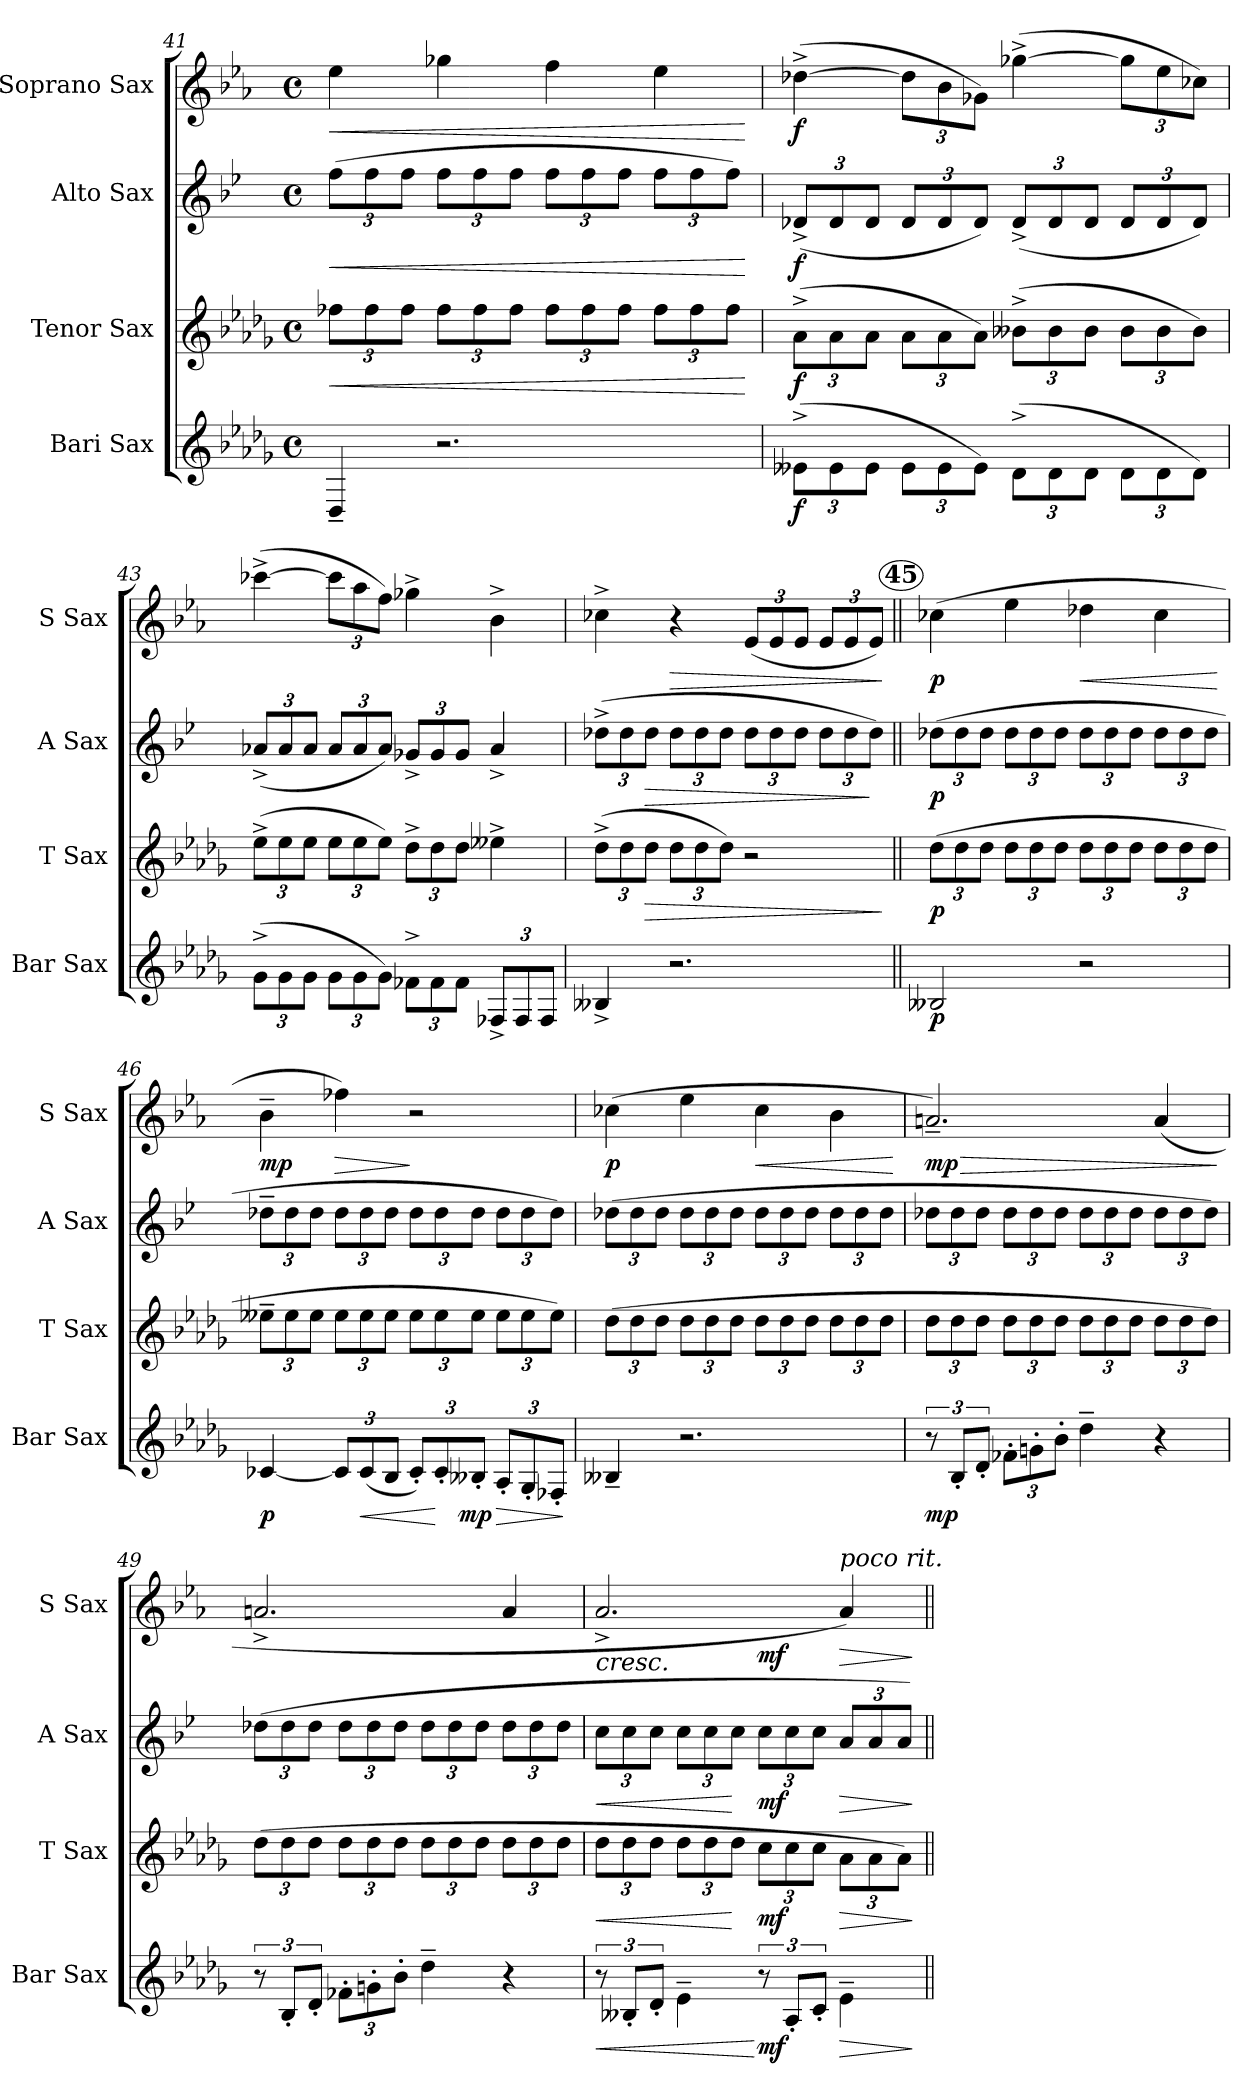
**kern	**dynam	**kern	**dynam	**kern	**dynam	**kern	**dynam
*part4	*part4	*part3	*part3	*part2	*part2	*part1	*part1
*staff4	*staff4	*staff3	*staff3	*staff2	*staff2	*staff1	*staff1
*I"Bari Sax	*	*I"Tenor Sax	*	*I"Alto Sax	*	*I"Soprano Sax	*
*I'Bar Sax	*	*I'T Sax	*	*I'A Sax	*	*I'S Sax	*
!!LO:PB:g=z
*clefG2	*	*clefG2	*	*clefG2	*	*clefG2	*
*ITrd12c21	*	*ITrd8c14	*	*ITrd5c9	*	*ITrd1c2	*
*k[b-e-a-d-g-]	*	*k[b-e-a-d-g-]	*	*k[b-e-a-d-g-]	*	*k[b-e-a-d-g-]	*
*D-:	*	*D-:	*	*D-:	*	*D-:	*
*M4/4	*	*M4/4	*	*M4/4	*	*M4/4	*
*met(c)	*	*met(c)	*	*met(c)	*	*met(c)	*
=41	=41	=41	=41	=41	=41	=41	=41
!	!	!	!LO:HP:b	!	!LO:HP:b	!	!LO:HP:b
4DD-~</	.	12f-X\L	<	(>12a-\L	<	4dd-\	<
.	.	12f-\	.	12a-\	.	.	.
.	.	12f-\J	.	12a-\J	.	.	.
2.r	.	12f-\L	.	12a-\L	.	4ff-X\	.
.	.	12f-\	.	12a-\	.	.	.
.	.	12f-\J	.	12a-\J	.	.	.
.	.	12f-\L	.	12a-\L	.	4ee-\	.
.	.	12f-\	.	12a-\	.	.	.
.	.	12f-\J	.	12a-\J	.	.	.
.	.	12f-\L	.	12a-\L	.	4dd-\	.
.	.	12f-\	.	12a-\	.	.	.
.	.	12f-\J	.	12a-\J)	.	.	.
.	.	.	[	.	[	.	[
=42	=42	=42	=42	=42	=42	=42	=42
!	!LO:DY:b	!	!LO:DY:b	!	!LO:DY:b	!	!LO:DY:b
(>12E--X^>\L	f	(>12A-^>\L	f	(<12F-X^</L	f	(>[4cc-X^>\	f
12E--\	.	12A-\	.	12F-/	.	.	.
12E--\J	.	12A-\J	.	12F-/J	.	.	.
12E--\L	.	12A-\L	.	12F-/L	.	12cc-\L]	.
12E--\	.	12A-\	.	12F-/	.	12a-\	.
12E--\J)	.	12A-\J)	.	12F-/J)	.	12f-X\J)	.
(>12D-^>\L	.	(>12B--X^>\L	.	(<12F-^</L	.	(>[4ff-X^>\	.
12D-\	.	12B--\	.	12F-/	.	.	.
12D-\J	.	12B--\J	.	12F-/J	.	.	.
12D-\L	.	12B--\L	.	12F-/L	.	12ff-\L]	.
12D-\	.	12B--\	.	12F-/	.	12dd-\	.
12D-\J)	.	12B--\J)	.	12F-/J)	.	12b--X\J)	.
=43	=43	=43	=43	=43	=43	=43	=43
(>12G-^>\L	.	(>12e-^>\L	.	(<12c-X^</L	.	(>[4bb--X^>\	.
12G-\	.	12e-\	.	12c-/	.	.	.
12G-\J	.	12e-\J	.	12c-/J	.	.	.
12G-\L	.	12e-\L	.	12c-/L	.	12bb--\L]	.
12G-\	.	12e-\	.	12c-/	.	12gg-\	.
12G-\J)	.	12e-\J)	.	12c-/J)	.	12ee-\J)	.
12F-X^>\L	.	12d-^>\L	.	12B--X^</L	.	4ff-X^>\	.
12F-\	.	12d-\	.	12B--/	.	.	.
12F-\J	.	12d-\J	.	12B--/J	.	.	.
12FF-X^</L	.	4e--X^>\	.	4c-^</	.	4a-^>\	.
12FF-/	.	.	.	.	.	.	.
12FF-/J	.	.	.	.	.	.	.
=44	=44	=44	=44	=44	=44	=44	=44
4BB--X^</	.	(>12d-^>\L	.	(>12f-X^>\L	.	4b--X^>\	.
.	.	12d-\	.	12f-\	.	.	.
!	!	!	!LO:HP:b	!	!LO:HP:b	!	!
.	.	12d-\J	>	12f-\J	>	.	.
!	!	!	!	!	!	!	!LO:HP:b
2.r	.	12d-\L	.	12f-\L	.	4r	>
.	.	12d-\	.	12f-\	.	.	.
.	.	12d-\J)	.	12f-\J	.	.	.
.	.	2r	.	12f-\L	.	(<12d-/L	.
.	.	.	.	12f-\	.	12d-/	.
.	.	.	.	12f-\J	.	12d-/J	.
.	.	.	.	12f-\L	.	12d-/L	.
.	.	.	.	12f-\	.	12d-/	.
.	.	.	.	12f-\J)	]	12d-/J)	.
.	.	.	]	.	.	.	]
!!LO:LB:g=z
!!LO:REH:place=s1:a:B:enc=circle:fs=9.8:t=45
=45||	=45||	=45||	=45||	=45||	=45||	=45||	=45||
!	!LO:DY:b	!	!LO:DY:b	!	!LO:DY:b	!	!LO:DY:b
2BB--X/	p	(>12d-\L	p	(>12f-X\L	p	(>4b--X\	p
.	.	12d-\	.	12f-\	.	.	.
.	.	12d-\J	.	12f-\J	.	.	.
.	.	12d-\L	.	12f-\L	.	4dd-\	.
.	.	12d-\	.	12f-\	.	.	.
.	.	12d-\J	.	12f-\J	.	.	.
!	!	!	!	!	!	!	!LO:HP:b
2r	.	12d-\L	.	12f-\L	.	4cc-X\	<
.	.	12d-\	.	12f-\	.	.	.
.	.	12d-\J	.	12f-\J	.	.	.
.	.	12d-\L	.	12f-\L	.	4b--\	.
.	.	12d-\	.	12f-\	.	.	.
.	.	12d-\J	.	12f-\J	.	.	.
.	.	.	.	.	.	.	[
=46	=46	=46	=46	=46	=46	=46	=46
!	!LO:DY:b	!	!	!	!	!	!LO:DY:b
[4C-X/	p	12e--X~>\L	.	12f-X~>\L	.	4a-~>\	mp
.	.	12e--\	.	12f-\	.	.	.
.	.	12e--\J	.	12f-\J	.	.	.
!	!	!	!	!	!	!	!LO:HP:b
12C-/L]	.	12e--\L	.	12f-\L	.	4ee--X\)	>
!	!LO:HP:b	!	!	!	!	!	!
(<12C-/	<	12e--\	.	12f-\	.	.	.
12BB-/J	.	12e--\J	.	12f-\J	.	.	.
12C-'</L)	.	12e--\L	.	12f-\L	.	2r	]
12C-'</	[	12e--\	.	12f-\	.	.	.
!	!LO:DY:b	!	!	!	!	!	!
12BB--X'</J	mp	12e--\J	.	12f-\J	.	.	.
!	!LO:HP:b	!	!	!	!	!	!
12AA-'</L	>	12e--\L	.	12f-\L	.	.	.
12GG-'</	.	12e--\	.	12f-\	.	.	.
12FF-X'</J	.	12e--\J)	.	12f-\J)	.	.	.
.	]	.	.	.	.	.	.
=47	=47	=47	=47	=47	=47	=47	=47
!	!	!	!	!	!	!	!LO:DY:b
4BB--X~</	.	(>12d-\L	.	(>12f-X\L	.	(>4b--X\	p
.	.	12d-\	.	12f-\	.	.	.
.	.	12d-\J	.	12f-\J	.	.	.
2.r	.	12d-\L	.	12f-\L	.	4dd-\	.
.	.	12d-\	.	12f-\	.	.	.
.	.	12d-\J	.	12f-\J	.	.	.
!	!	!	!	!	!	!	!LO:HP:b
.	.	12d-\L	.	12f-\L	.	4b--\	<
.	.	12d-\	.	12f-\	.	.	.
.	.	12d-\J	.	12f-\J	.	.	.
.	.	12d-\L	.	12f-\L	.	4a-\	.
.	.	12d-\	.	12f-\	.	.	.
.	.	12d-\J	.	12f-\J	.	.	.
.	.	.	.	.	.	.	[
=48	=48	=48	=48	=48	=48	=48	=48
!	!LO:DY:b	!	!	!	!	!	!LO:HP:b
!	!	!	!	!	!	!	!LO:DY:n=1:b
12r	mp	12d-\L	.	12f-X\L	.	2.gn~</)	> mp
12BB-'</L	.	12d-\	.	12f-\	.	.	.
12D-'</J	.	12d-\J	.	12f-\J	.	.	.
12F-X'>\L	.	12d-\L	.	12f-\L	.	.	.
12Gn'>\	.	12d-\	.	12f-\	.	.	.
12B-'>\J	.	12d-\J	.	12f-\J	.	.	.
4d-~>\	.	12d-\L	.	12f-\L	.	.	.
.	.	12d-\	.	12f-\	.	.	.
.	.	12d-\J	.	12f-\J	.	.	.
4r	.	12d-\L	.	12f-\L	.	(4g/	.
.	.	12d-\	.	12f-\	.	.	.
.	.	12d-\J)	.	12f-\J)	.	.	.
.	.	.	.	.	.	.	]
=49	=49	=49	=49	=49	=49	=49	=49
12r	.	(>12d-\L	.	(>12f-X\L	.	2.gn^</	.
12BB-'</L	.	12d-\	.	12f-\	.	.	.
12D-'</J	.	12d-\J	.	12f-\J	.	.	.
12F-X'>\L	.	12d-\L	.	12f-\L	.	.	.
12Gn'>\	.	12d-\	.	12f-\	.	.	.
12B-'>\J	.	12d-\J	.	12f-\J	.	.	.
4d-~>\	.	12d-\L	.	12f-\L	.	.	.
.	.	12d-\	.	12f-\	.	.	.
.	.	12d-\J	.	12f-\J	.	.	.
4r	.	12d-\L	.	12f-\L	.	4g/	.
.	.	12d-\	.	12f-\	.	.	.
.	.	12d-\J	.	12f-\J	.	.	.
=50	=50	=50	=50	=50	=50	=50	=50
!	!LO:HP:b	!	!LO:HP:b	!	!LO:HP:b	!	!LO:HP:b
*	*	*	*	*	*	*^	*
12r	<	12d-\L	<	12e-\L	<	2.g-i^</	2ryy	<
12BB--X'</L	.	12d-\	.	12e-\	.	.	.	.
12D-'</J	.	12d-\J	.	12e-\J	.	.	.	.
4E-~>\	.	12d-\L	.	12e-\L	.	.	.	.
.	.	12d-\	.	12e-\	.	.	.	.
.	.	12d-\J	[	12e-\J	[	.	.	.
!	!LO:DY:n=1:b	!	!LO:DY:b	!	!LO:DY:b	!	!	!LO:DY:b
12r	[ mf	12c\L	mf	12e-\L	mf	.	2ryy	mf
12AA-'</L	.	12c\	.	12e-\	.	.	.	.
12C'</J	.	12c\J	.	12e-\J	.	.	.	.
!	!	!	!	!	!	!LO:TX:a:i:t=poco rit.	!	!
!	!LO:HP:b	!	!LO:HP:b	!	!LO:HP:b	!	!	!LO:HP:n=1:b
4E-~>\	>	12A-\L	>	12c/L	>	4g-/)	.	[ >
.	.	12A-\	.	12c/	.	.	.	.
.	.	12A-\J)	.	12c/J)	.	.	.	.
.	]	.	]	.	]	.	.	]
*	*	*	*	*	*	*v	*v	*
=||	=||	=||	=||	=||	=||	=||	=||
*-	*-	*-	*-	*-	*-	*-	*-
